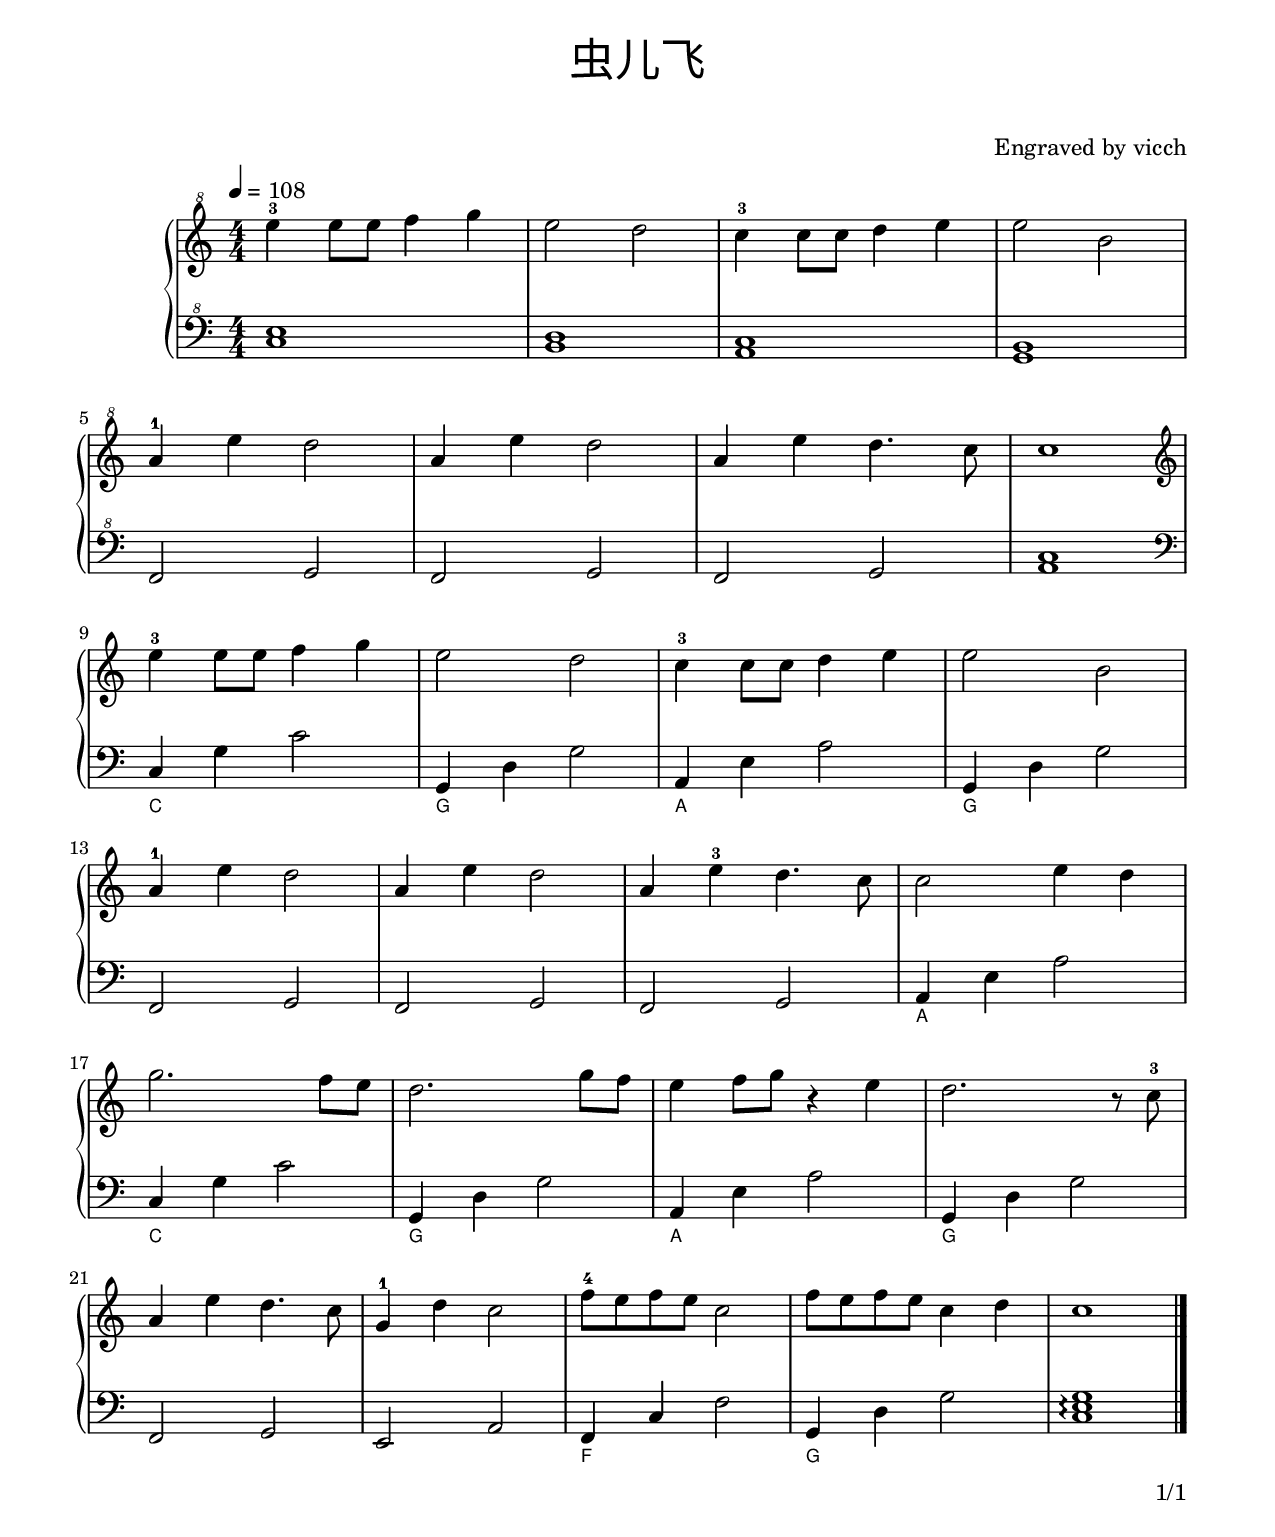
\version "2.24.3"

#(define title      "虫儿飞")
#(define title-font "FangSong")
#(define sequence   "EveryonePiano 14625")
#(define total-page 1)

\include "../base.ly"

\markup \vspace #1.5

CI = { c4  g4 c'2 }
FI = { f,4 c4 f2 }
GI = { g,4 d4 g2 }
AI = { a,4 e4 a2 }

\score {
  \new PianoStaff <<
    \new Staff {
      \tempo 4 = 108
      \clef treble
      \key c \major
      \time 4/4
      
      \clef "treble^8"
      e'''4^3 e'''8 e'''8 f'''4 g'''4 | e'''2      d'''2 | c'''4^3 c'''8 c'''8 d'''4 e'''4  | e'''2 b''2 | \break
      a''4^1  e'''4       d'''2       | a''4 e'''4 d'''2 | a''4    e'''4       d'''4. c'''8 | c'''1      | \break
      
      \clef treble
      e''4^3 e''8 e''8 f''4 g''4 | e''2     d''2 | c''4^3 c''8 c''8 d''4 e''4  | e''2 b'2       | \break
      a'4^1  e''4      d''2      | a'4 e''4 d''2 | a'4    e''4^3    d''4. c''8 | c''2 e''4 d''4 | \break
      
      g''2. f''8 e''8 | d''2. g''8 f''8 | e''4 f''8 g''8 r4 e''4 | d''2. r8 c''8^3 | \break
      
      a'4 e''4 d''4. c''8 | g'4^1 d''4 c''2 | f''8^4 e''8 f''8 e''8 c''2 | f''8 e''8 f''8 e''8 c''4 d''4 | c''1 | \bar "|."
    }
    \new Staff {
      \clef bass
      \key c \major
      \time 4/4
      
      \clef "bass^8"
      <c' e'>1 | <b d'>1 | <a c'>1 | <g b>1  |
      f2 g2    | f2 g2   | f2 g2   | <a c'>1 |
      
      \clef bass
      \CI     | \GI     | \AI     | \GI |
      f,2 g,2 | f,2 g,2 | f,2 g,2 | \AI |
      
      \CI | \GI | \AI | \GI |
      
      f,2 g,2 | e,2 a,2 | \FI | \GI | <c e g>1\arpeggio |
    }
    \chords {
      r1 | r1 | r1 | r1 |
      r1 | r1 | r1 | r1 |
      
      c1 | g1 | a1 | g1 |
      r1 | r1 | r1 | a1 |
      
      c1 | g1 | a1 | g1 |
      
      r1 | r1 | f1 | g1 | r1 |
    }
  >>
  \layout {}
  \midi {
    \context {
      \ChordNames
      \remove "Note_performer"
    }
  }
}
